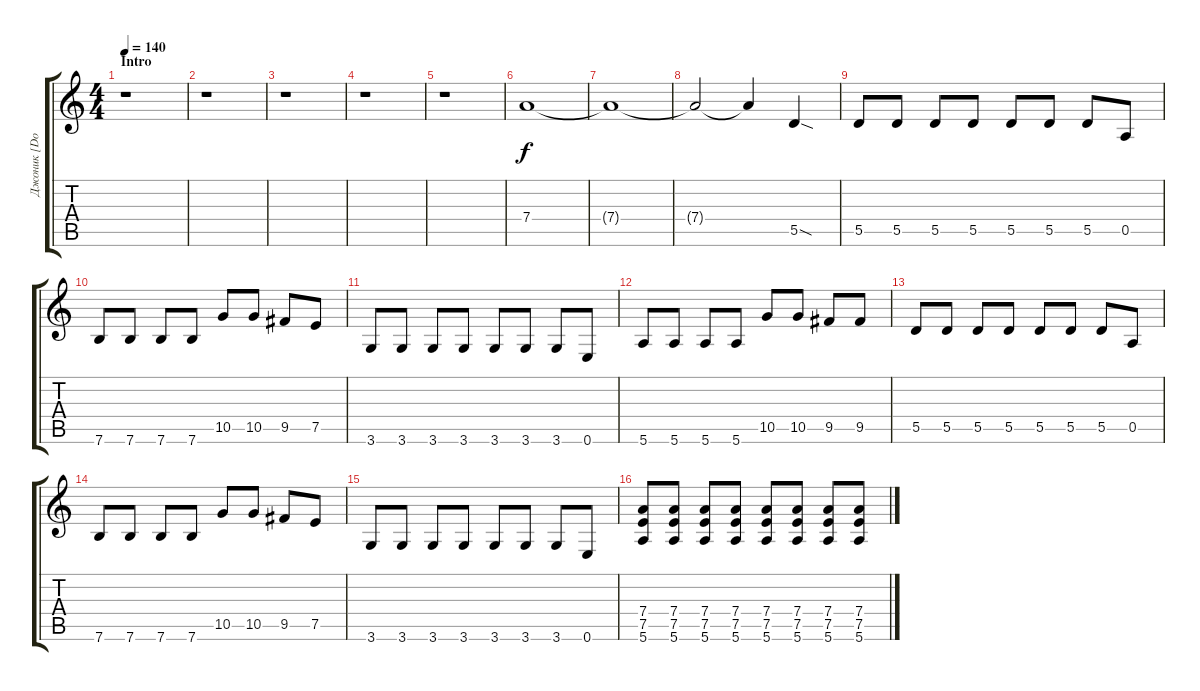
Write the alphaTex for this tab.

\track ("Джоник [Doubled]" "Джоник [Do") {instrument distortionguitar}
\staff {score tabs}
\tuning (E4 B3 G3 D3 A2 E2) {hide}
\ts (4 4)
\section ("" "Intro")
\tempo 140
\clef g2
\ks c
r.1{dy f volume 0 instrument distortionguitar} |
r.1 |
r.1 |
r.1 |
r.1 |
7.4.1{volume 12} |
7.4{t}.1 |
7.4{t}.2 7.4{t}.4 5.5{sod}.4 |
5.5.8 5.5.8 5.5.8 5.5.8 5.5.8 5.5.8 5.5.8 0.5.8 |
7.6.8 7.6.8 7.6.8 7.6.8 10.5.8 10.5.8 9.5.8 7.5.8 |
3.6.8 3.6.8 3.6.8 3.6.8 3.6.8 3.6.8 3.6.8 0.6.8 |
5.6.8 5.6.8 5.6.8 5.6.8 10.5.8 10.5.8 9.5.8 9.5.8 |
5.5.8 5.5.8 5.5.8 5.5.8 5.5.8 5.5.8 5.5.8 0.5.8 |
7.6.8 7.6.8 7.6.8 7.6.8 10.5.8 10.5.8 9.5.8 7.5.8 |
3.6.8 3.6.8 3.6.8 3.6.8 3.6.8 3.6.8 3.6.8 0.6.8 |
(7.4 7.5 5.6).8 (7.4 7.5 5.6).8 (7.4 7.5 5.6).8 (7.4 7.5 5.6).8 (7.4 7.5 5.6).8 (7.4 7.5 5.6).8 (7.4 7.5 5.6).8 (7.4 7.5 5.6).8
